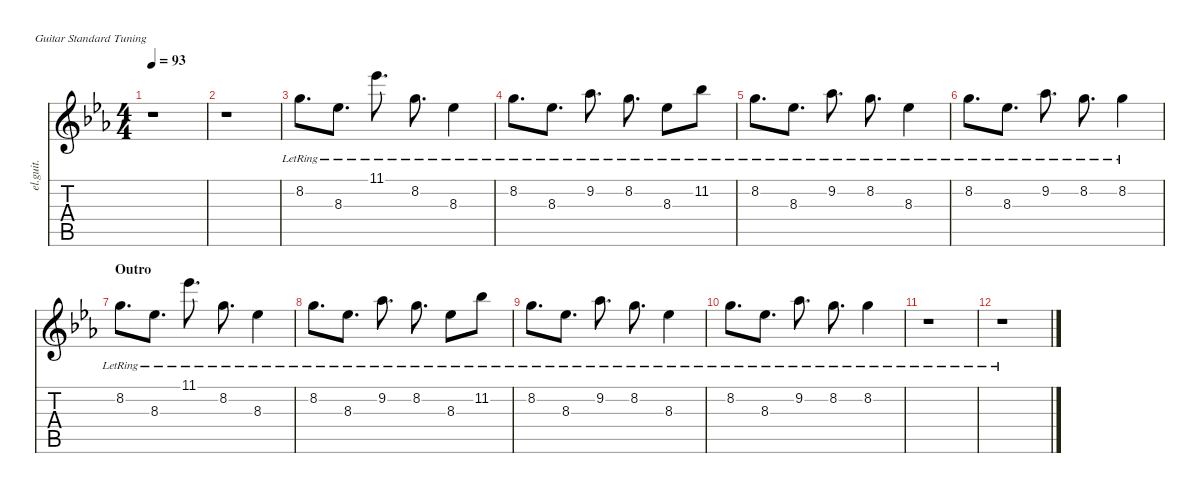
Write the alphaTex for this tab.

\defaultSystemsLayout 4
\hideDynamics
\bracketExtendMode nobrackets
\otherSystemsTrackNameOrientation horizontal
\track ("Clean Guitar" "el.guit.") {instrument electricguitarclean}
\staff {score tabs}
\tuning (E4 B3 G3 D3 A2 E2)
\ts (4 4)
\tempo 93
\clef g2
\ks cminor
r.1{dy mf beam Down} |
r.1{beam Down} |
8.2{lr acc forcenatural}.8{d beam Down} 8.3{lr acc b}.8{d beam Down} 11.1{lr acc b}.8{d beam Down} 8.2{lr acc forcenatural}.8{d beam Down} 8.3{lr acc b}.4{beam Down} |
8.2{lr acc forcenatural}.8{d beam Down} 8.3{lr acc b}.8{d beam Down} 9.2{lr acc b}.8{d beam Down} 8.2{lr acc forcenatural}.8{d beam Down} 8.3{lr acc b}.8{beam Down} 11.2{lr acc b}.8{beam Down} |
8.2{lr acc forcenatural}.8{d beam Down} 8.3{lr acc b}.8{d beam Down} 9.2{lr acc b}.8{d beam Down} 8.2{lr acc forcenatural}.8{d beam Down} 8.3{lr acc b}.4{beam Down} |
8.2{lr acc forcenatural}.8{d beam Down} 8.3{lr acc b}.8{d beam Down} 9.2{lr acc b}.8{d beam Down} 8.2{lr acc forcenatural}.8{d beam Down} 8.2{lr acc forcenatural}.4{beam Down} |
\section ("" "Outro")
8.2{lr acc forcenatural}.8{d beam Down} 8.3{lr acc b}.8{d beam Down} 11.1{lr acc b}.8{d beam Down} 8.2{lr acc forcenatural}.8{d beam Down} 8.3{lr acc b}.4{beam Down} |
8.2{lr acc forcenatural}.8{d beam Down} 8.3{lr acc b}.8{d beam Down} 9.2{lr acc b}.8{d beam Down} 8.2{lr acc forcenatural}.8{d beam Down} 8.3{lr acc b}.8{beam Down} 11.2{lr acc b}.8{beam Down} |
8.2{lr acc forcenatural}.8{d beam Down} 8.3{lr acc b}.8{d beam Down} 9.2{lr acc b}.8{d beam Down} 8.2{lr acc forcenatural}.8{d beam Down} 8.3{lr acc b}.4{beam Down} |
8.2{lr acc forcenatural}.8{d beam Down} 8.3{lr acc b}.8{d beam Down} 9.2{lr acc b}.8{d beam Down} 8.2{lr acc forcenatural}.8{d beam Down} 8.2{lr acc forcenatural}.4{beam Down} |
r.1{beam Down} |
r.1{beam Down}
